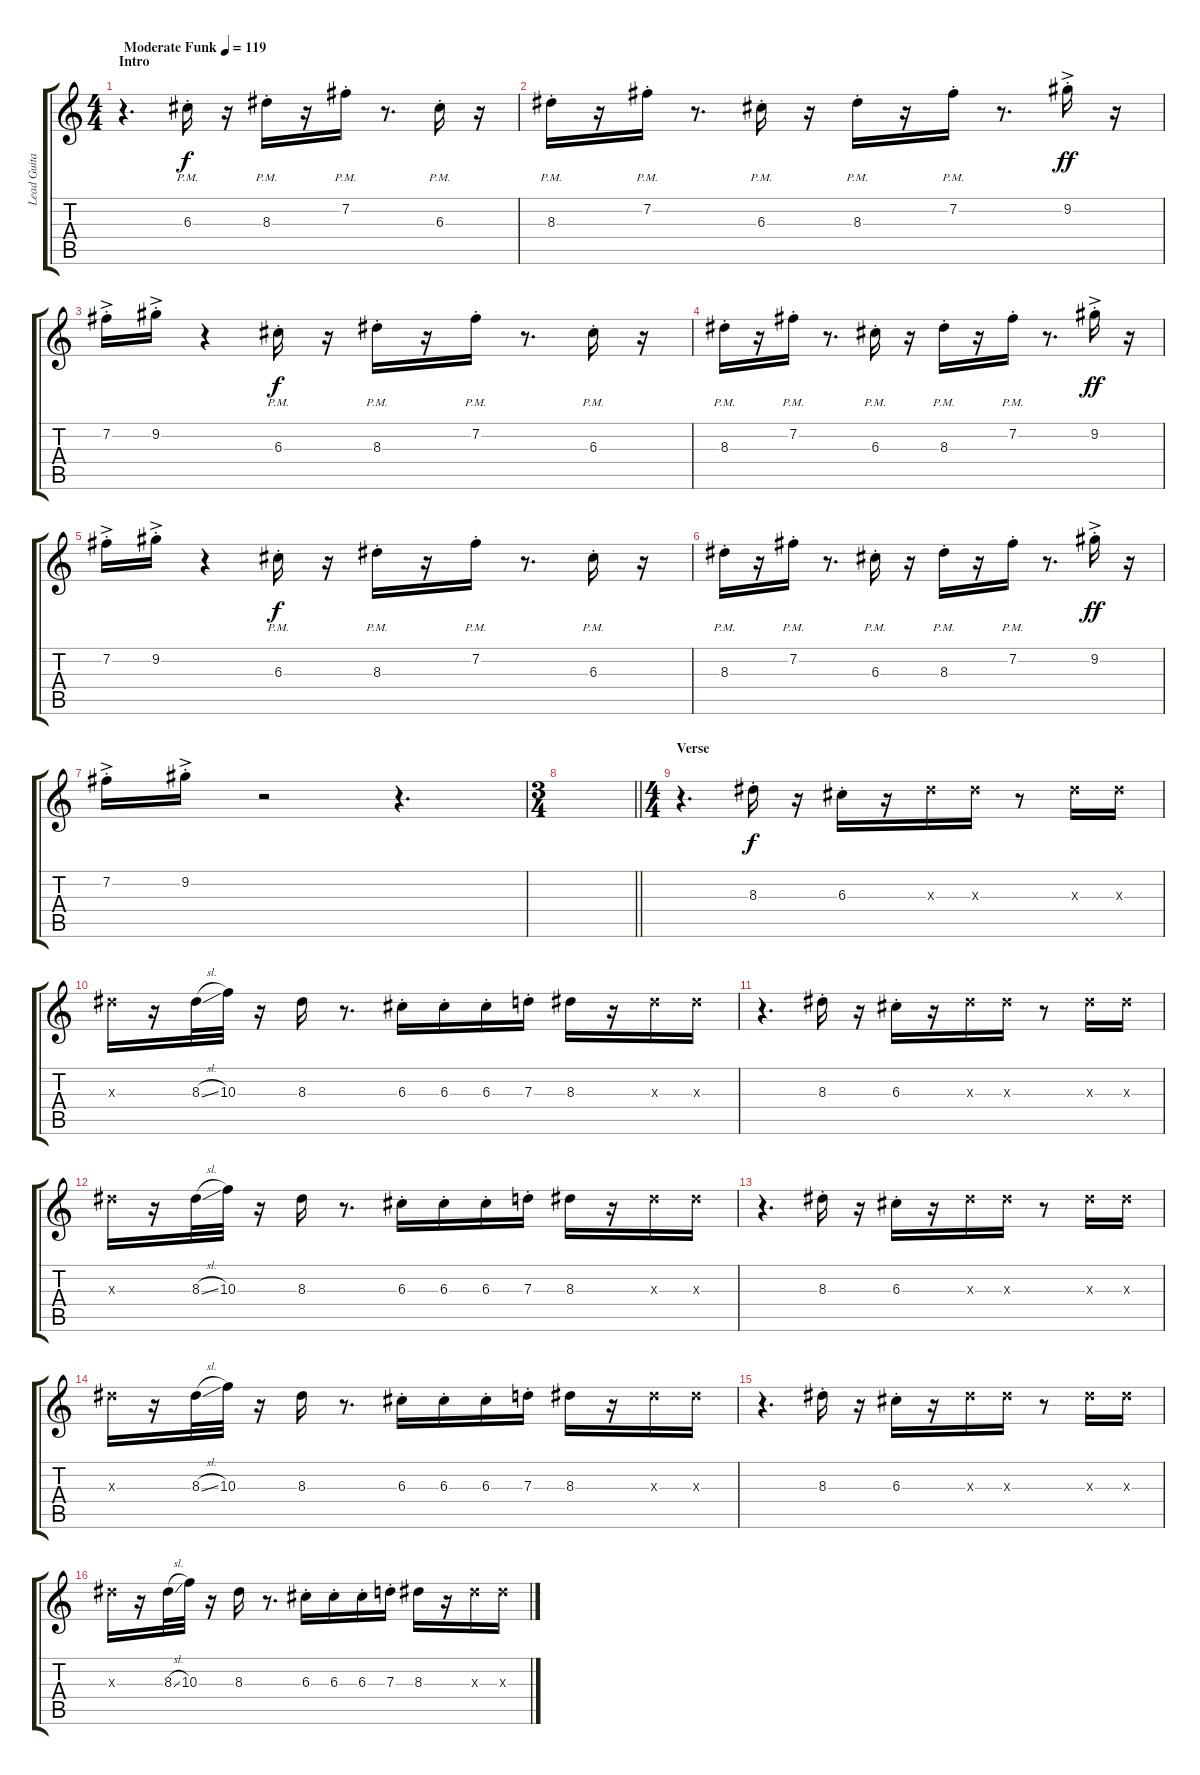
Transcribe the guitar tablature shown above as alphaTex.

\track ("Lead Guitar" "Lead Guita") {instrument electricguitarclean}
\staff {score tabs}
\tuning (E4 B3 G3 D3 A2 E2) {hide}
\ts (4 4)
\section ("" "Intro")
\tempo (119 "Moderate Funk")
\clef g2
\ks c
r.4{d dy f instrument electricguitarclean} 6.3{pm st}.16 r.16 8.3{pm st}.16 r.16 7.2{pm st}.16 r.8{d} 6.3{pm st}.16 r.16 |
8.3{pm st}.16 r.16 7.2{pm st}.16 r.8{d} 6.3{pm st}.16 r.16 8.3{pm st}.16 r.16 7.2{pm st}.16 r.8{d} 9.2{ac st}.16{dy ff} r.16 |
7.2{ac st}.16 9.2{ac st}.16 r.4 6.3{pm st}.16{dy f} r.16 8.3{pm st}.16 r.16 7.2{pm st}.16 r.8{d} 6.3{pm st}.16 r.16 |
8.3{pm st}.16 r.16 7.2{pm st}.16 r.8{d} 6.3{pm st}.16 r.16 8.3{pm st}.16 r.16 7.2{pm st}.16 r.8{d} 9.2{ac st}.16{dy ff} r.16 |
7.2{ac st}.16 9.2{ac st}.16 r.4 6.3{pm st}.16{dy f} r.16 8.3{pm st}.16 r.16 7.2{pm st}.16 r.8{d} 6.3{pm st}.16 r.16 |
8.3{pm st}.16 r.16 7.2{pm st}.16 r.8{d} 6.3{pm st}.16 r.16 8.3{pm st}.16 r.16 7.2{pm st}.16 r.8{d} 9.2{ac st}.16{dy ff} r.16 |
7.2{ac st}.16 9.2{ac st}.16 r.2 r.4{d} |
\ts (3 4)
\barLineRight lightlight
|
\ts (4 4)
\section ("" "Verse")
r.4{d} 8.3{st}.16{dy f} r.16 6.3{st}.16 r.16 8.3{x}.16 8.3{x}.16 r.8 8.3{x}.16 8.3{x}.16 |
8.3{x}.16 r.16 8.3{sl}.32 10.3.32 r.16 8.3.16 r.8{d} 6.3{st}.16 6.3{st}.16 6.3{st}.16 7.3{st}.16 8.3.16 r.16 8.3{x}.16 8.3{x}.16 |
r.4{d} 8.3{st}.16 r.16 6.3{st}.16 r.16 8.3{x}.16 8.3{x}.16 r.8 8.3{x}.16 8.3{x}.16 |
8.3{x}.16 r.16 8.3{sl}.32 10.3.32 r.16 8.3.16 r.8{d} 6.3{st}.16 6.3{st}.16 6.3{st}.16 7.3{st}.16 8.3.16 r.16 8.3{x}.16 8.3{x}.16 |
r.4{d} 8.3{st}.16 r.16 6.3{st}.16 r.16 8.3{x}.16 8.3{x}.16 r.8 8.3{x}.16 8.3{x}.16 |
8.3{x}.16 r.16 8.3{sl}.32 10.3.32 r.16 8.3.16 r.8{d} 6.3{st}.16 6.3{st}.16 6.3{st}.16 7.3{st}.16 8.3.16 r.16 8.3{x}.16 8.3{x}.16 |
r.4{d} 8.3{st}.16 r.16 6.3{st}.16 r.16 8.3{x}.16 8.3{x}.16 r.8 8.3{x}.16 8.3{x}.16 |
8.3{x}.16 r.16 8.3{sl}.32 10.3.32 r.16 8.3.16 r.8{d} 6.3{st}.16 6.3{st}.16 6.3{st}.16 7.3{st}.16 8.3.16 r.16 8.3{x}.16 8.3{x}.16
